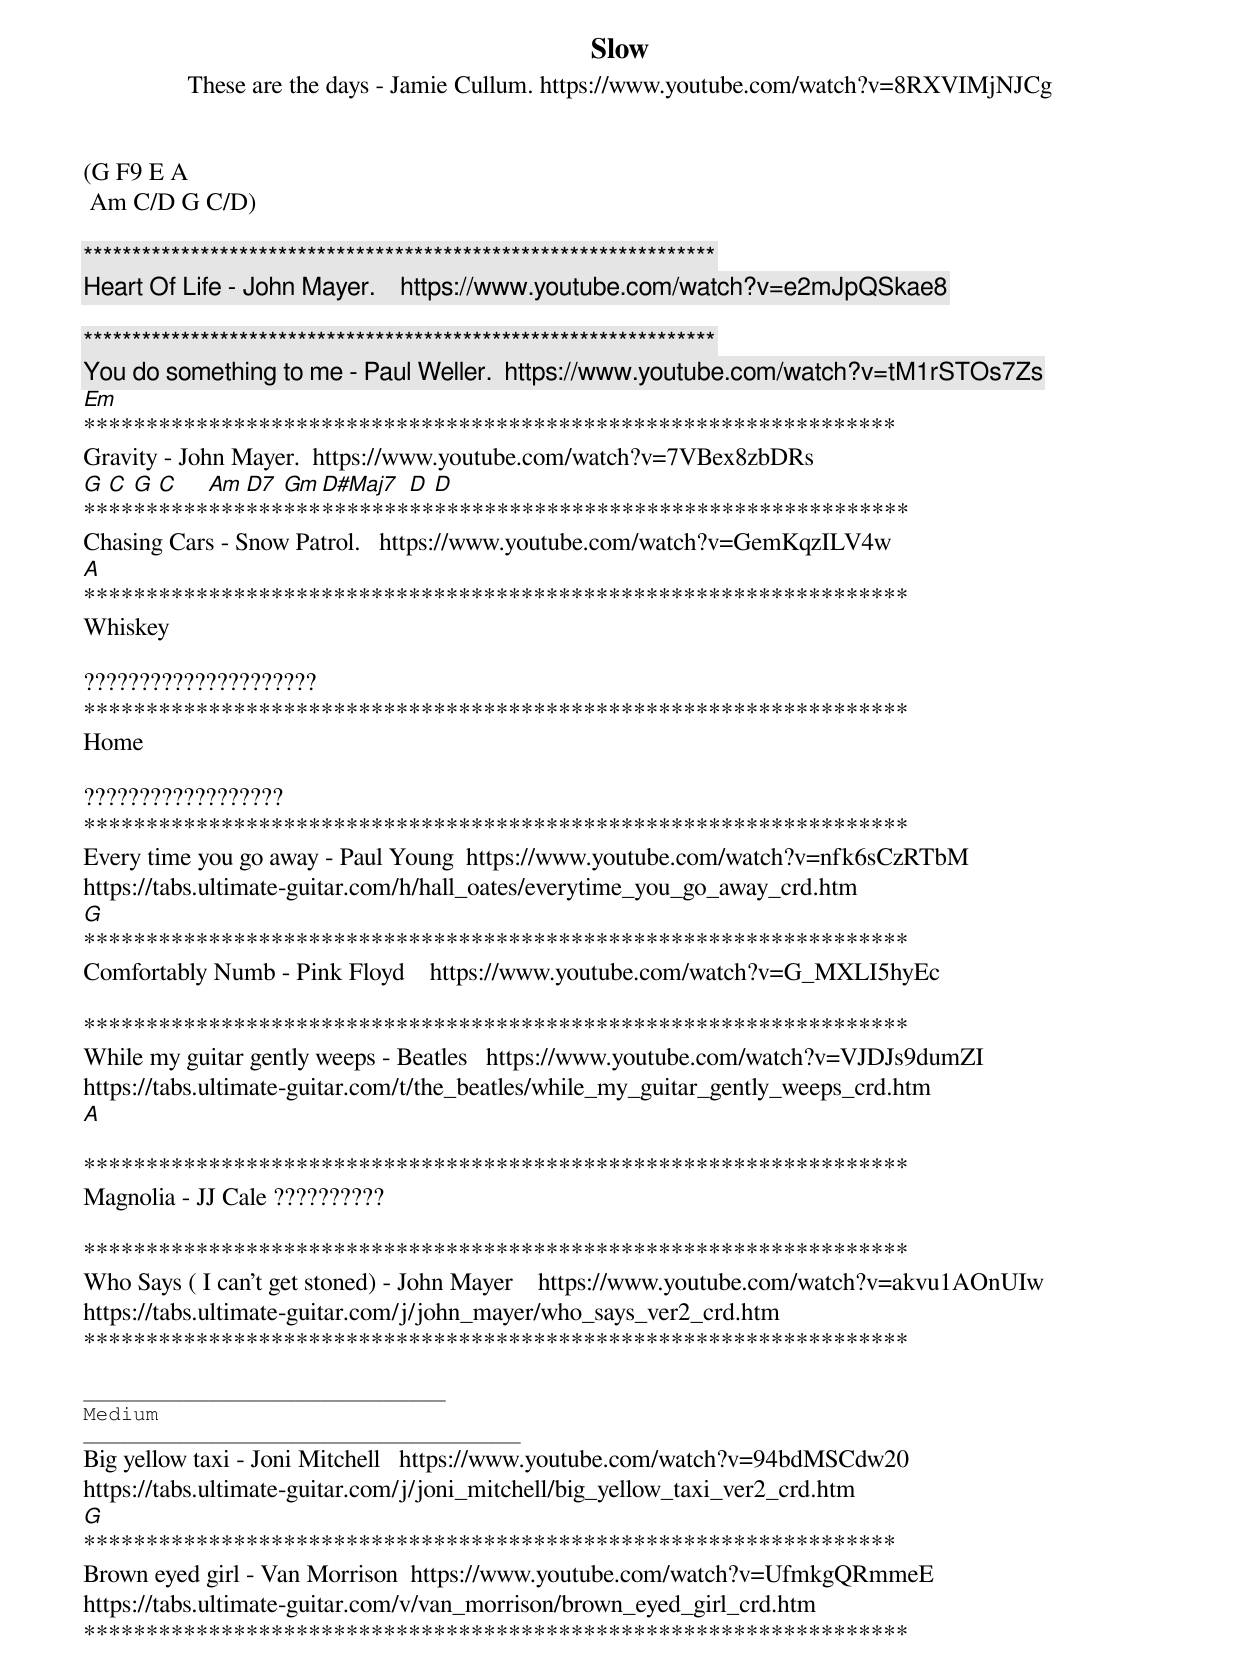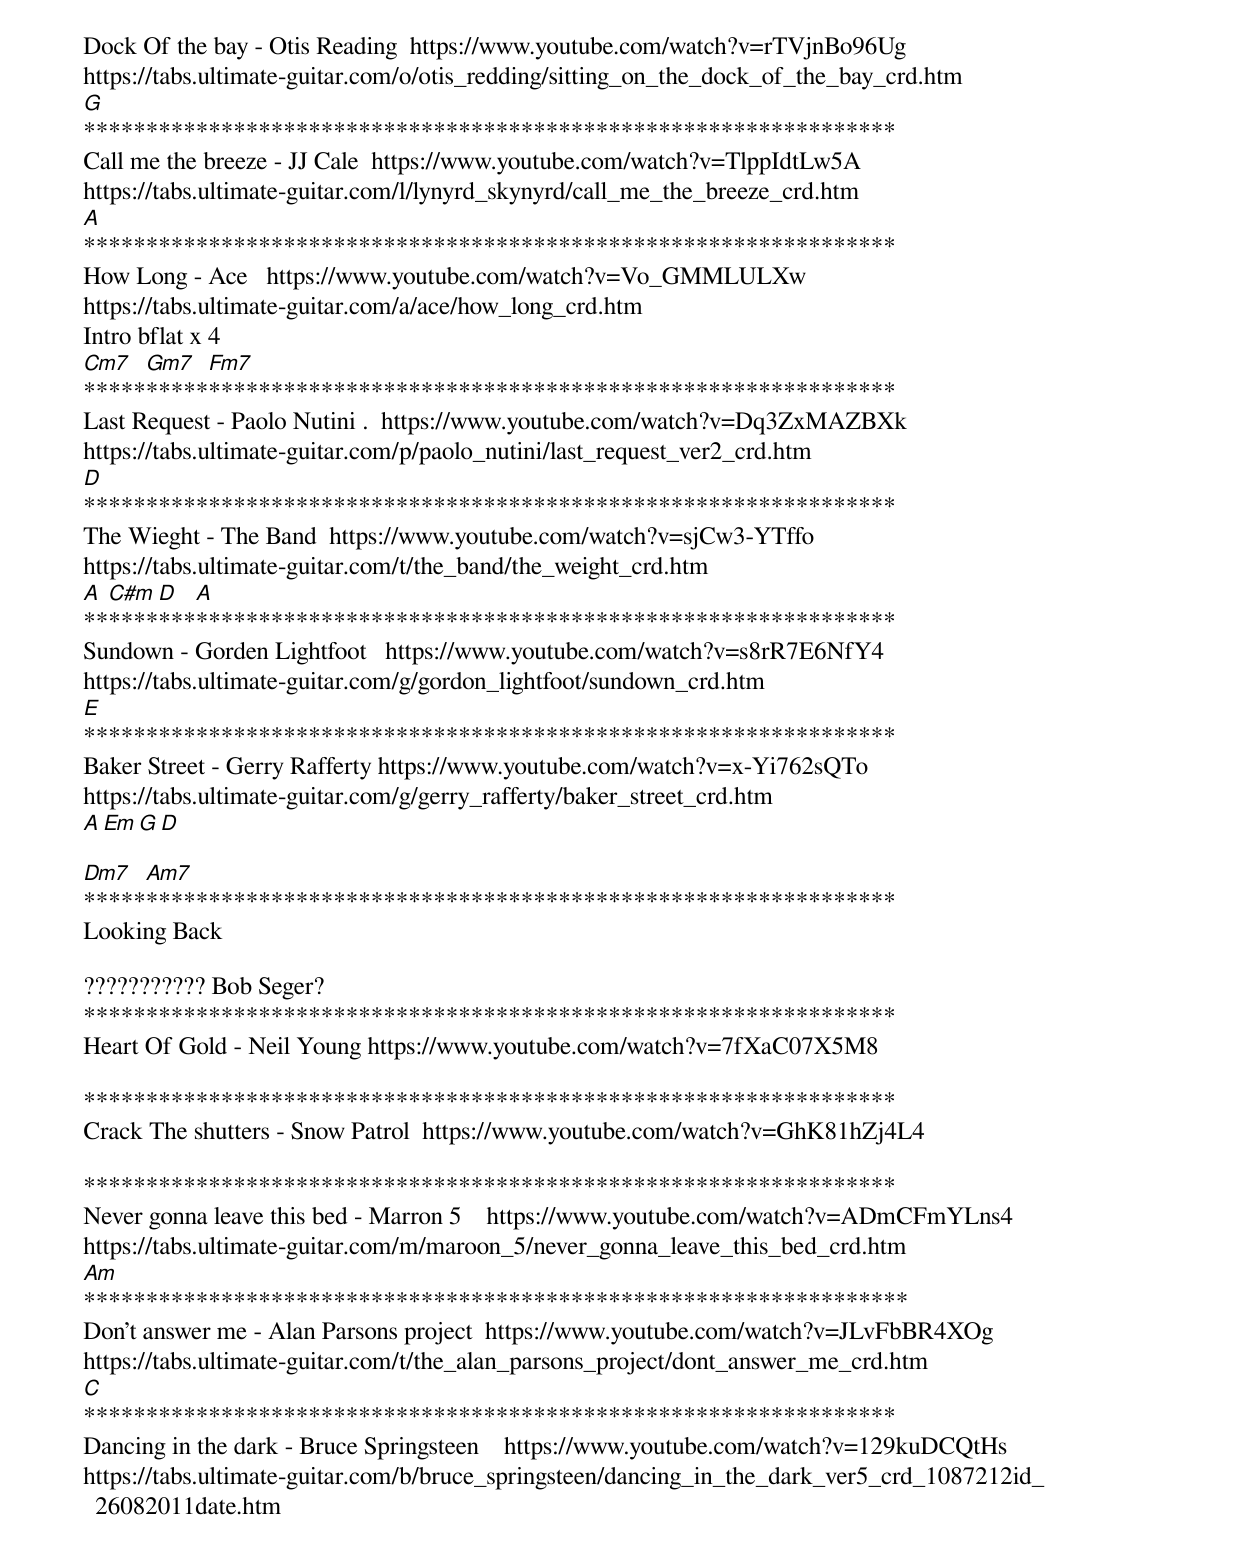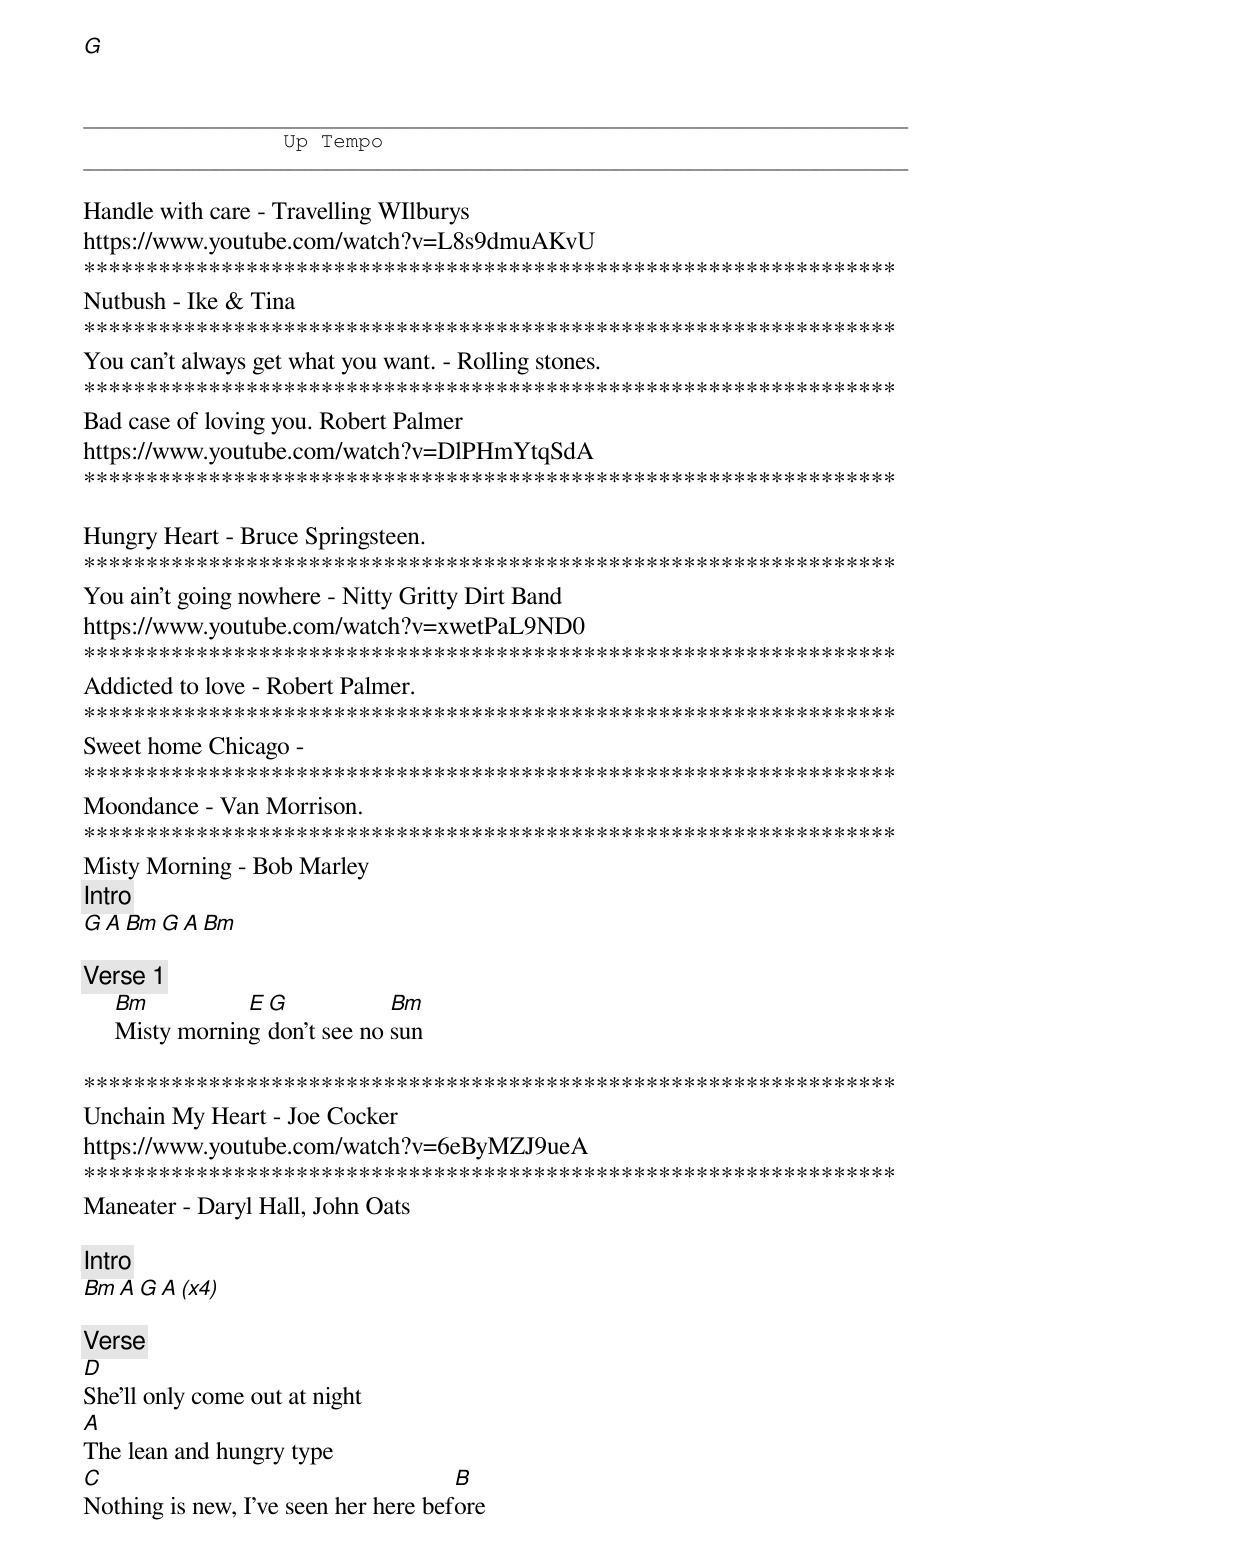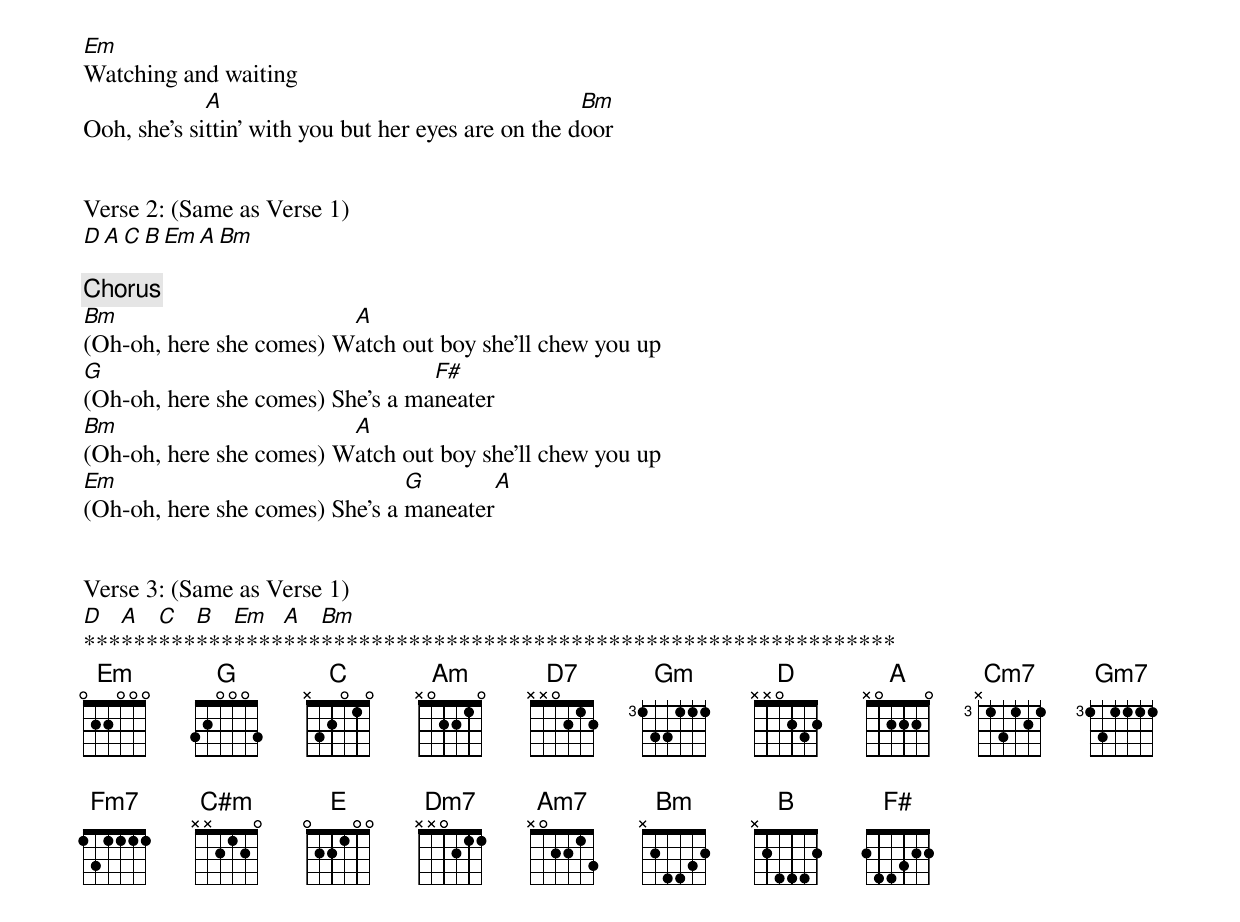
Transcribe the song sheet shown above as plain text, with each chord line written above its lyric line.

Slow
These are the days - Jamie Cullum. https://www.youtube.com/watch?v=8RXVIMjNJCg
(G F9 E A
 Am C/D G C/D)

*****************************************************************
Heart Of Life - John Mayer.    https://www.youtube.com/watch?v=e2mJpQSkae8

*****************************************************************
You do something to me - Paul Weller.  https://www.youtube.com/watch?v=tM1rSTOs7Zs
Em
*****************************************************************
Gravity - John Mayer.  https://www.youtube.com/watch?v=7VBex8zbDRs
G C G C   Am D7 Gm D#Maj7 D D
******************************************************************
Chasing Cars - Snow Patrol.   https://www.youtube.com/watch?v=GemKqzILV4w
A
******************************************************************
Whiskey

?????????????????????
******************************************************************
Home

??????????????????
******************************************************************
Every time you go away - Paul Young  https://www.youtube.com/watch?v=nfk6sCzRTbM
https://tabs.ultimate-guitar.com/h/hall_oates/everytime_you_go_away_crd.htm
G
******************************************************************
Comfortably Numb - Pink Floyd    https://www.youtube.com/watch?v=G_MXLI5hyEc

******************************************************************
While my guitar gently weeps - Beatles   https://www.youtube.com/watch?v=VJDJs9dumZI
https://tabs.ultimate-guitar.com/t/the_beatles/while_my_guitar_gently_weeps_crd.htm
A

******************************************************************
Magnolia - JJ Cale ??????????

******************************************************************
Who Says ( I can't get stoned) - John Mayer    https://www.youtube.com/watch?v=akvu1AOnUIw
https://tabs.ultimate-guitar.com/j/john_mayer/who_says_ver2_crd.htm
******************************************************************

_____________________________
Medium
___________________________________
Big yellow taxi - Joni Mitchell   https://www.youtube.com/watch?v=94bdMSCdw20
https://tabs.ultimate-guitar.com/j/joni_mitchell/big_yellow_taxi_ver2_crd.htm
G
*****************************************************************
Brown eyed girl - Van Morrison  https://www.youtube.com/watch?v=UfmkgQRmmeE
https://tabs.ultimate-guitar.com/v/van_morrison/brown_eyed_girl_crd.htm
******************************************************************
Dock Of the bay - Otis Reading  https://www.youtube.com/watch?v=rTVjnBo96Ug
https://tabs.ultimate-guitar.com/o/otis_redding/sitting_on_the_dock_of_the_bay_crd.htm
G
*****************************************************************
Call me the breeze - JJ Cale  https://www.youtube.com/watch?v=TlppIdtLw5A
https://tabs.ultimate-guitar.com/l/lynyrd_skynyrd/call_me_the_breeze_crd.htm
A
*****************************************************************
How Long - Ace   https://www.youtube.com/watch?v=Vo_GMMLULXw
https://tabs.ultimate-guitar.com/a/ace/how_long_crd.htm
Intro bflat x 4
Cm7  Gm7  Fm7
*****************************************************************
Last Request - Paolo Nutini .  https://www.youtube.com/watch?v=Dq3ZxMAZBXk
https://tabs.ultimate-guitar.com/p/paolo_nutini/last_request_ver2_crd.htm
D
*****************************************************************
The Wieght - The Band  https://www.youtube.com/watch?v=sjCw3-YTffo
https://tabs.ultimate-guitar.com/t/the_band/the_weight_crd.htm
A C#m D  A
*****************************************************************
Sundown - Gorden Lightfoot   https://www.youtube.com/watch?v=s8rR7E6NfY4
https://tabs.ultimate-guitar.com/g/gordon_lightfoot/sundown_crd.htm
E
*****************************************************************
Baker Street - Gerry Rafferty https://www.youtube.com/watch?v=x-Yi762sQTo
https://tabs.ultimate-guitar.com/g/gerry_rafferty/baker_street_crd.htm
A Em G D

Dm7  Am7
*****************************************************************
Looking Back

??????????? Bob Seger?
*****************************************************************
Heart Of Gold - Neil Young https://www.youtube.com/watch?v=7fXaC07X5M8

*****************************************************************
Crack The shutters - Snow Patrol  https://www.youtube.com/watch?v=GhK81hZj4L4

*****************************************************************
Never gonna leave this bed - Marron 5    https://www.youtube.com/watch?v=ADmCFmYLns4
https://tabs.ultimate-guitar.com/m/maroon_5/never_gonna_leave_this_bed_crd.htm
Am
******************************************************************
Don't answer me - Alan Parsons project  https://www.youtube.com/watch?v=JLvFbBR4XOg
https://tabs.ultimate-guitar.com/t/the_alan_parsons_project/dont_answer_me_crd.htm
C
*****************************************************************
Dancing in the dark - Bruce Springsteen    https://www.youtube.com/watch?v=129kuDCQtHs
https://tabs.ultimate-guitar.com/b/bruce_springsteen/dancing_in_the_dark_ver5_crd_1087212id_26082011date.htm
G


__________________________________________________________________
		Up Tempo
__________________________________________________________________

Handle with care - Travelling WIlburys
https://www.youtube.com/watch?v=L8s9dmuAKvU
*****************************************************************
Nutbush - Ike & Tina
*****************************************************************
You can't always get what you want. - Rolling stones.
*****************************************************************
Bad case of loving you. Robert Palmer
https://www.youtube.com/watch?v=DlPHmYtqSdA
*****************************************************************

Hungry Heart - Bruce Springsteen.
*****************************************************************
You ain't going nowhere - Nitty Gritty Dirt Band
https://www.youtube.com/watch?v=xwetPaL9ND0
*****************************************************************
Addicted to love - Robert Palmer.
*****************************************************************
Sweet home Chicago -
*****************************************************************
Moondance - Van Morrison.
*****************************************************************
Misty Morning - Bob Marley
[Intro]
     G A Bm   G A Bm

[Verse 1]
     Bm          E G            Bm
     Misty morning don't see no sun

*****************************************************************
Unchain My Heart - Joe Cocker
https://www.youtube.com/watch?v=6eByMZJ9ueA
*****************************************************************
Maneater - Daryl Hall, John Oats

[Intro]
Bm  A  G  A (x4)

[Verse]
D
She'll only come out at night
A
The lean and hungry type
C                                     B
Nothing is new, I've seen her here before
Em
Watching and waiting
             A                                       Bm
Ooh, she's sittin' with you but her eyes are on the door


Verse 2: (Same as Verse 1)
D  A  C  B  Em  A  Bm

[Chorus]
Bm                       A
(Oh-oh, here she comes) Watch out boy she'll chew you up
G                                 F#
(Oh-oh, here she comes) She's a maneater
Bm                       A
(Oh-oh, here she comes) Watch out boy she'll chew you up
Em                              G       A
(Oh-oh, here she comes) She's a maneater


Verse 3: (Same as Verse 1)
D  A  C  B  Em  A  Bm
*****************************************************************
